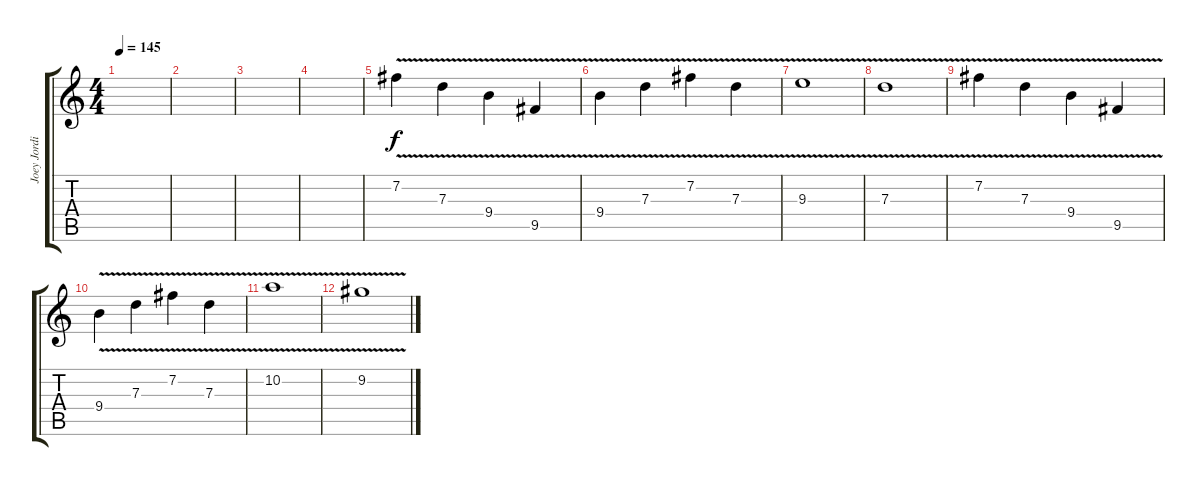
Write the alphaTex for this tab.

\track ("Joey Jordisson" "Joey Jordi") {instrument overdrivenguitar}
\staff {score tabs}
\tuning (E4 B3 G3 D3 A2 E2) {hide}
\ts (4 4)
\tempo 145
\clef g2
\ks c
|
|
|
|
7.2{v}.4 7.3{v}.4 9.4{v}.4 9.5{v}.4 |
9.4{v}.4 7.3{v}.4 7.2{v}.4 7.3{v}.4 |
9.3{v}.1 |
7.3{v}.1 |
7.2{v}.4 7.3{v}.4 9.4{v}.4 9.5{v}.4 |
9.4{v}.4 7.3{v}.4 7.2{v}.4 7.3{v}.4 |
10.2{v}.1 |
9.2{v}.1
